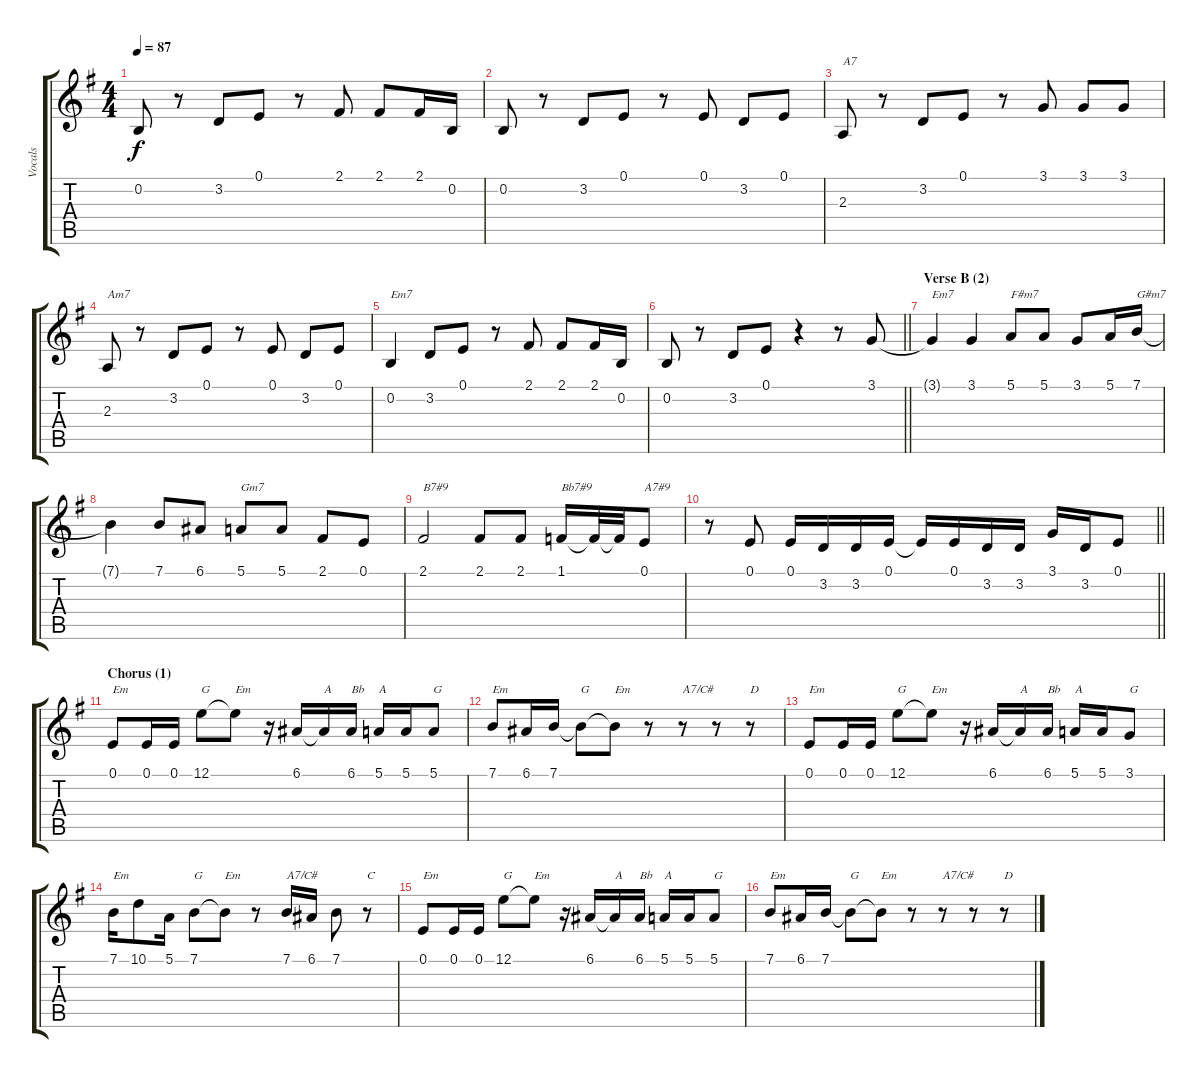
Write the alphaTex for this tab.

\track ("Vocals" "Vocals") {instrument sopranosax}
\staff {score tabs}
\tuning (E4 B3 G3 D3 A2 E2) {hide}
\ts (4 4)
\tempo 87
\clef g2
\ks g
0.2.8{dy f} r.8 3.2.8 0.1.8 r.8 2.1.8 2.1.8 2.1.16 0.2.16 |
0.2.8 r.8 3.2.8 0.1.8 r.8 0.1.8 3.2.8 0.1.8 |
2.3.8{txt "A7"} r.8 3.2.8 0.1.8 r.8 3.1.8 3.1.8 3.1.8 |
2.3.8{txt "Am7"} r.8 3.2.8 0.1.8 r.8 0.1.8 3.2.8 0.1.8 |
0.2.4{txt "Em7"} 3.2.8 0.1.8 r.8 2.1.8 2.1.8 2.1.16 0.2.16 |
\barLineRight lightlight
0.2.8 r.8 3.2.8 0.1.8 r.4 r.8 3.1.8 |
\section ("" "Verse B (2)")
3.1{t}.4{txt "Em7"} 3.1.4 5.1.8{txt "F#m7"} 5.1.8 3.1.8 5.1.16 7.1.16{txt "G#m7"} |
7.1{t}.4 7.1.8 6.1.8 5.1.8{txt "Gm7"} 5.1.8 2.1.8 0.1.8 |
2.1.2{txt "B7#9"} 2.1.8 2.1.8 1.1.16{txt "Bb7#9"} 1.1{t}.32 1.1{t}.32 0.1.8{txt "A7#9"} |
\barLineRight lightlight
r.8 0.1.8 0.1.16 3.2.16 3.2.16 0.1.16 0.1{t}.16 0.1.16 3.2.16 3.2.16 3.1.16 3.2.16 0.1.8 |
\section ("" "Chorus (1)")
0.1.8{txt "Em"} 0.1.16 0.1.16 12.1.8{txt "G"} 12.1{t}.8{txt "Em"} r.16 6.1.16 6.1{t}.16{txt "A"} 6.1.16{txt "Bb"} 5.1.16{txt "A"} 5.1.16 5.1.8{txt "G"} |
7.1.8{txt "Em"} 6.1.16 7.1.16 7.1{t}.8{txt "G"} 7.1{t}.8{txt "Em"} r.8 r.8{txt "A7/C#"} r.8 r.8{txt "D"} |
0.1.8{txt "Em"} 0.1.16 0.1.16 12.1.8{txt "G"} 12.1{t}.8{txt "Em"} r.16 6.1.16 6.1{t}.16{txt "A"} 6.1.16{txt "Bb"} 5.1.16{txt "A"} 5.1.16 3.1.8{txt "G"} |
7.1.16{txt "Em"} 10.1.8 5.1.16 7.1.8{txt "G"} 7.1{t}.8{txt "Em"} r.8 7.1.16{txt "A7/C#"} 6.1.16 7.1.8 r.8{txt "C"} |
0.1.8{txt "Em"} 0.1.16 0.1.16 12.1.8{txt "G"} 12.1{t}.8{txt "Em"} r.16 6.1.16 6.1{t}.16{txt "A"} 6.1.16{txt "Bb"} 5.1.16{txt "A"} 5.1.16 5.1.8{txt "G"} |
7.1.8{txt "Em"} 6.1.16 7.1.16 7.1{t}.8{txt "G"} 7.1{t}.8{txt "Em"} r.8 r.8{txt "A7/C#"} r.8 r.8{txt "D"}
